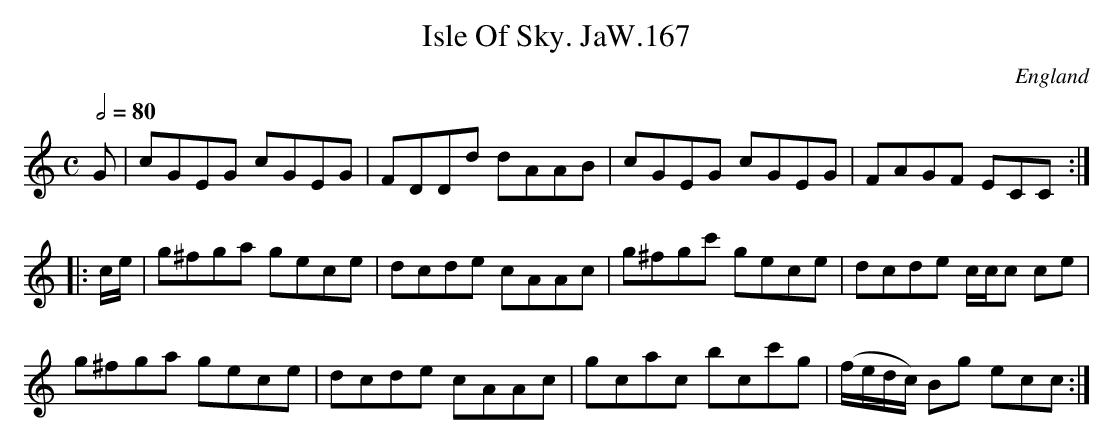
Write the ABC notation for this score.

X:1
T:Isle Of Sky. JaW.167
L:1/8
M:C
O:England
Q:1/2=80
K:C
G|cGEG cGEG|FDDd dAAB|cGEG cGEG|FAGF ECC:|!
|:c/e/|g^fga gece|dcde cAAc|g^fgc' gece|dcde c/c/c ce|!
g^fga gece|dcde cAAc|gcac bcc'g|(f/e/d/c/) Bg ecc:|
